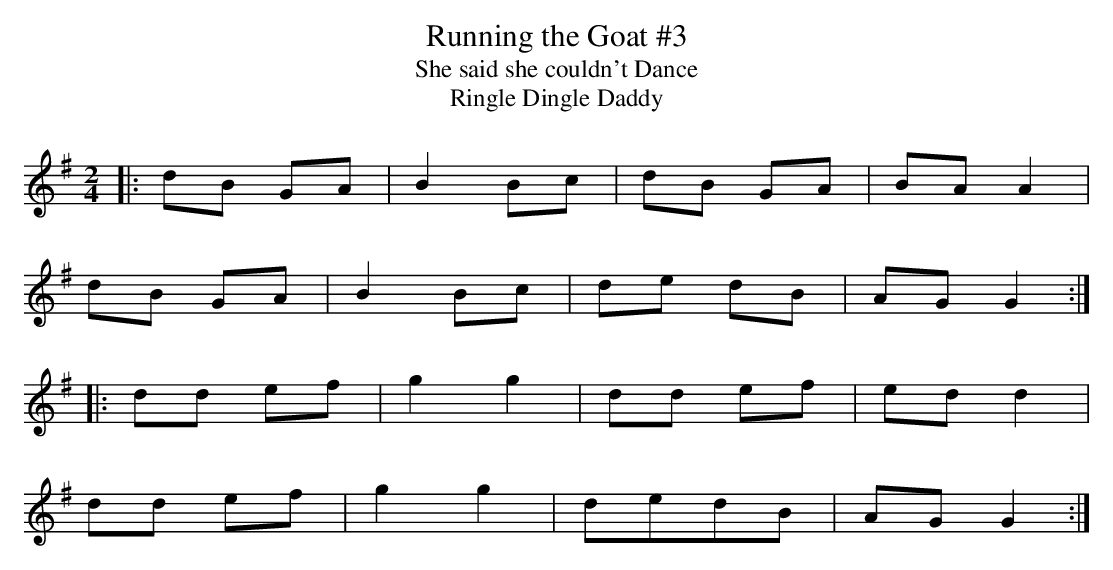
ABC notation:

X:1
T:Running the Goat #3
T:She said she couldn't Dance
T:Ringle Dingle Daddy
M:2/4
L:1/8
K:G
|:dB GA|B2 Bc|dB GA|BA A2|
dB GA|B2 Bc|de dB|AG G2:|
|:dd ef|g2g2|dd ef|ed d2|
dd ef |g2 g2|dedB|AG G2:|]
